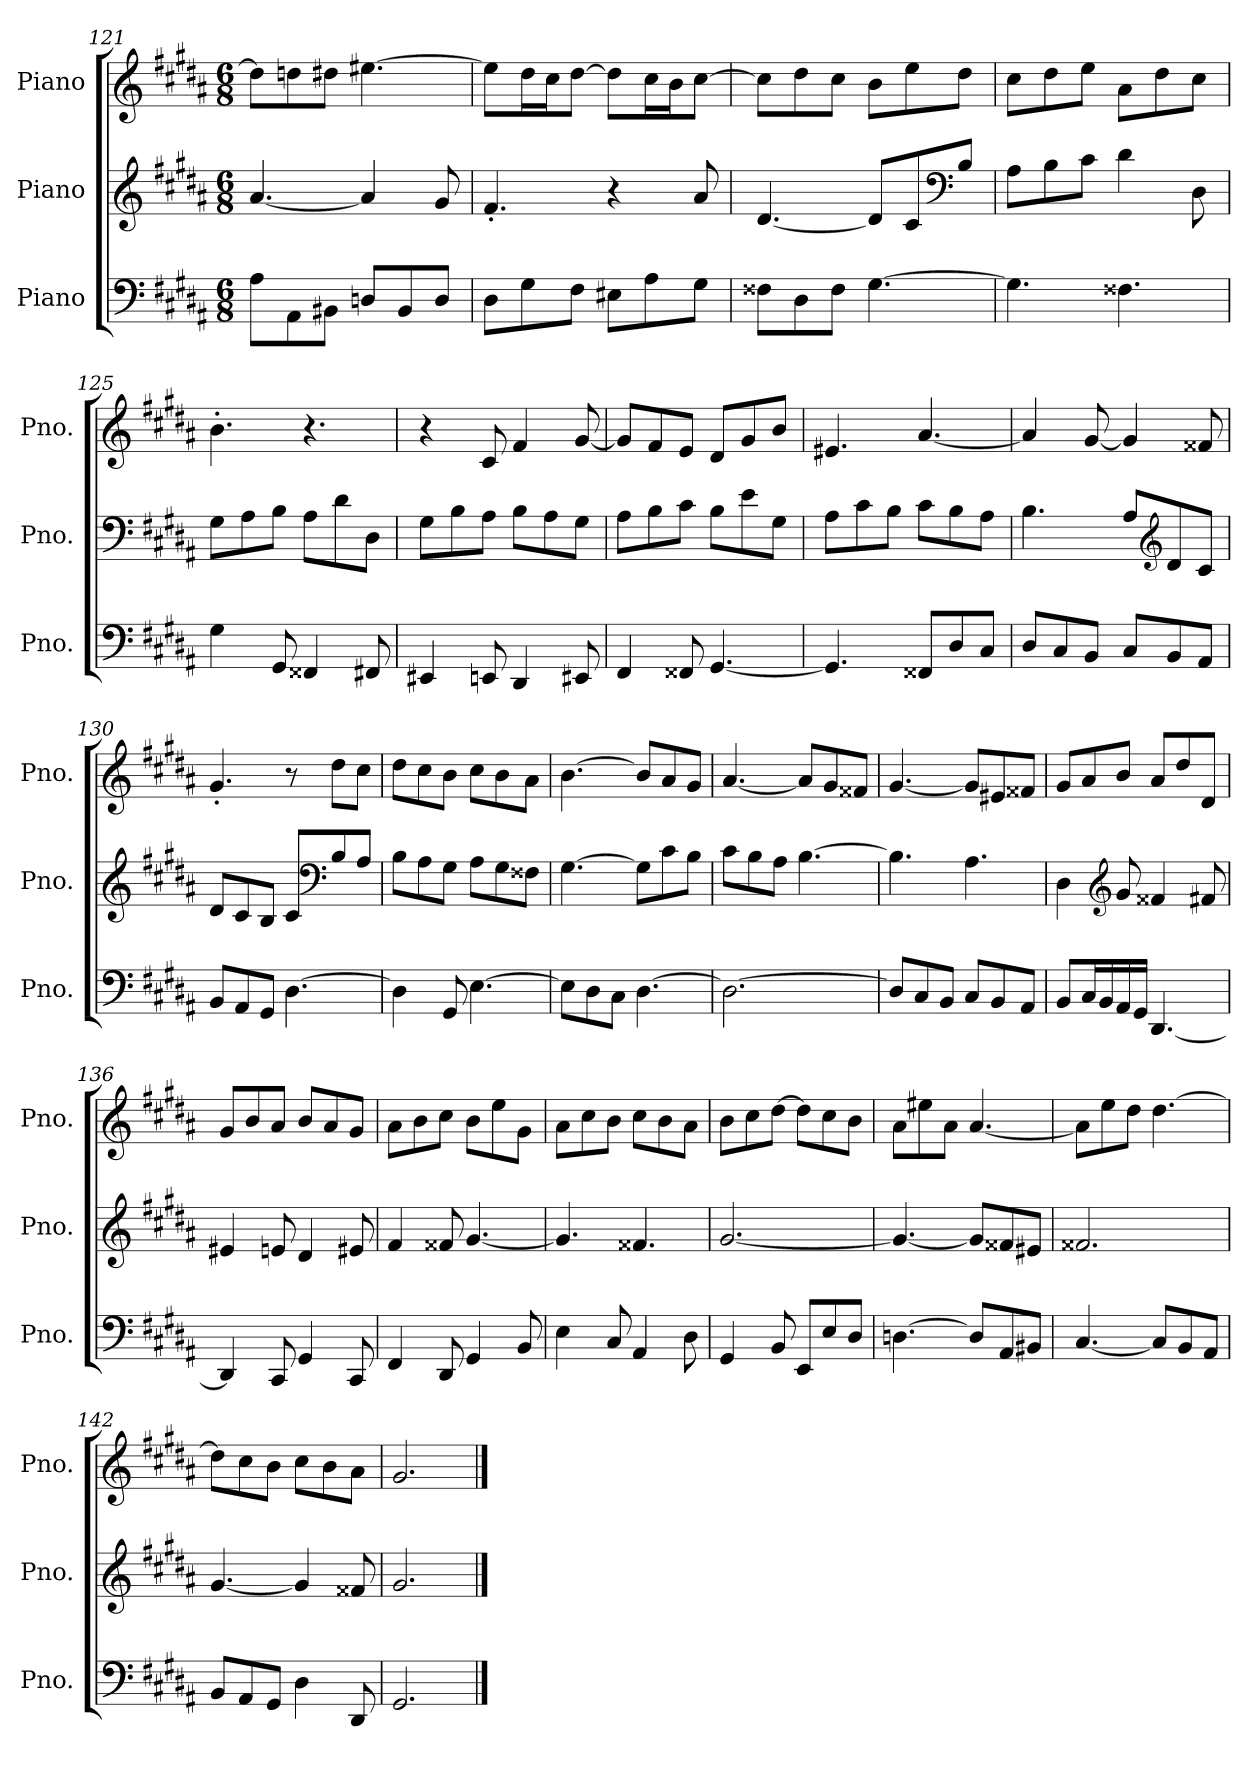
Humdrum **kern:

**kern	**kern	**kern
*part3	*part2	*part1
*staff3	*staff2	*staff1
*I"Piano	*I"Piano	*I"Piano
*I'Pno.	*I'Pno.	*I'Pno.
!!LO:PB:g=z
*clefF4	*clefG2	*clefG2
*k[f#c#g#d#a#]	*k[f#c#g#d#a#]	*k[f#c#g#d#a#]
*M6/8	*M6/8	*M6/8
=121	=121	=121
8A#\L	[4.a#/	8dd#\L]
8AA#\	.	8ddn\
8BB#X\J	.	8dd#X\J
8Dn/L	4a#/]	[4.ee#X\
8BB#/	.	.
8D/J	8g#/	.
=122	=122	=122
8D#\L	4.f#'/	8ee#\L]
8G#\	.	16dd#\L
.	.	16cc#\J
8F#\J	.	[8dd#\J
8E#X\L	4r	8dd#\L]
8A#\	.	16cc#\L
.	.	16b\J
8G#\J	8a#/	[8cc#\J
=123	=123	=123
8F##X\L	[4.d#/	8cc#\L]
8D#\	.	8dd#\
8F##\J	.	8cc#\J
[4.G#\	8d#/L]	8b\L
.	8c#/	8ee\
*	*clefF4	*
.	8B/J	8dd#\J
=124	=124	=124
4.G#\]	8A#\L	8cc#\L
.	8B\	8dd#\
.	8c#\J	8ee\J
4.F##X\	4d#\	8a#\L
.	.	8dd#\
.	8D#\	8cc#\J
=125	=125	=125
4G#\	8G#\L	4.b'\
.	8A#\	.
8GG#/	8B\J	.
4FF##X/	8A#\L	4.r
.	8d#\	.
8FF#X/	8D#\J	.
!!LO:LB:g=z
=126	=126	=126
4EE#X/	8G#\L	4r
.	8B\	.
8EEn/	8A#\J	8c#/
4DD#/	8B\L	4f#/
.	8A#\	.
8EE#X/	8G#\J	[8g#/
=127	=127	=127
4FF#/	8A#\L	8g#/L]
.	8B\	8f#/
8FF##X/	8c#\J	8e/J
[4.GG#/	8B\L	8d#/L
.	8e\	8g#/
.	8G#\J	8b/J
=128	=128	=128
4.GG#/]	8A#\L	4.e#X/
.	8c#\	.
.	8B\J	.
8FF##X/L	8c#\L	[4.a#/
8D#/	8B\	.
8C#/J	8A#\J	.
=129	=129	=129
8D#/L	4.B\	4a#/]
8C#/	.	.
8BB/J	.	[8g#/
8C#/L	8A#/L	4g#/]
*	*clefG2	*
8BB/	8d#/	.
8AA#/J	8c#/J	8f##X/
=130	=130	=130
8BB/L	8d#/L	4.g#'/
8AA#/	8c#/	.
8GG#/J	8B/J	.
[4.D#\	8c#/L	8r
*	*clefF4	*
.	8B/	8dd#\L
.	8A#/J	8cc#\J
!!LO:LB:g=z
=131	=131	=131
4D#\]	8B\L	8dd#\L
.	8A#\	8cc#\
8GG#/	8G#\J	8b\J
[4.E\	8A#\L	8cc#\L
.	8G#\	8b\
.	8F##X\J	8a#\J
=132	=132	=132
8E\L]	[4.G#\	[4.b\
8D#\	.	.
8C#\J	.	.
[4.D#\	8G#\L]	8b/L]
.	8c#\	8a#/
.	8B\J	8g#/J
=133	=133	=133
2.D#\_	8c#\L	[4.a#/
.	8B\	.
.	8A#\J	.
.	[4.B\	8a#/L]
.	.	8g#/
.	.	8f##X/J
=134	=134	=134
8D#/L]	4.B\]	[4.g#/
8C#/	.	.
8BB/J	.	.
8C#/L	4.A#\	8g#/L]
8BB/	.	8e#X/
8AA#/J	.	8f##X/J
=135	=135	=135
8BB/L	4D#\	8g#/L
16C#/L	.	8a#/
16BB/	.	.
*	*clefG2	*
16AA#/	8g#/	8b/J
16GG#/JJ	.	.
[4.DD#/	4f##X/	8a#/L
.	.	8dd#/
.	8f#X/	8d#/J
!!LO:LB:g=z
=136	=136	=136
4DD#/]	4e#X/	8g#/L
.	.	8b/
8CC#/	8en/	8a#/J
4GG#/	4d#/	8b/L
.	.	8a#/
8CC#/	8e#X/	8g#/J
=137	=137	=137
4FF#/	4f#/	8a#\L
.	.	8b\
8DD#/	8f##X/	8cc#\J
4GG#/	[4.g#/	8b\L
.	.	8ee\
8BB/	.	8g#\J
=138	=138	=138
4E\	4.g#/]	8a#\L
.	.	8cc#\
8C#/	.	8b\J
4AA#/	4.f##X/	8cc#\L
.	.	8b\
8D#\	.	8a#\J
=139	=139	=139
4GG#/	[2.g#/	8b\L
.	.	8cc#\
8BB/	.	[8dd#\J
8EE/L	.	8dd#\L]
8E/	.	8cc#\
8D#/J	.	8b\J
=140	=140	=140
[4.Dn\	4.g#/_	8a#\L
.	.	8ee#X\
.	.	8a#\J
8D/L]	8g#/L]	[4.a#/
8AA#/	8f##X/	.
8BB#X/J	8e#X/J	.
!!LO:PB:g=z
=141	=141	=141
[4.C#/	2.f##X/	8a#\L]
.	.	8ee\
.	.	8dd#\J
8C#/L]	.	[4.dd#\
8BB/	.	.
8AA#/J	.	.
=142	=142	=142
8BB/L	[4.g#/	8dd#\L]
8AA#/	.	8cc#\
8GG#/J	.	8b\J
4D#\	4g#/]	8cc#\L
.	.	8b\
8DD#/	8f##X/	8a#\J
=143	=143	=143
2.GG#/	2.g#/	2.g#/
==	==	==
*-	*-	*-
